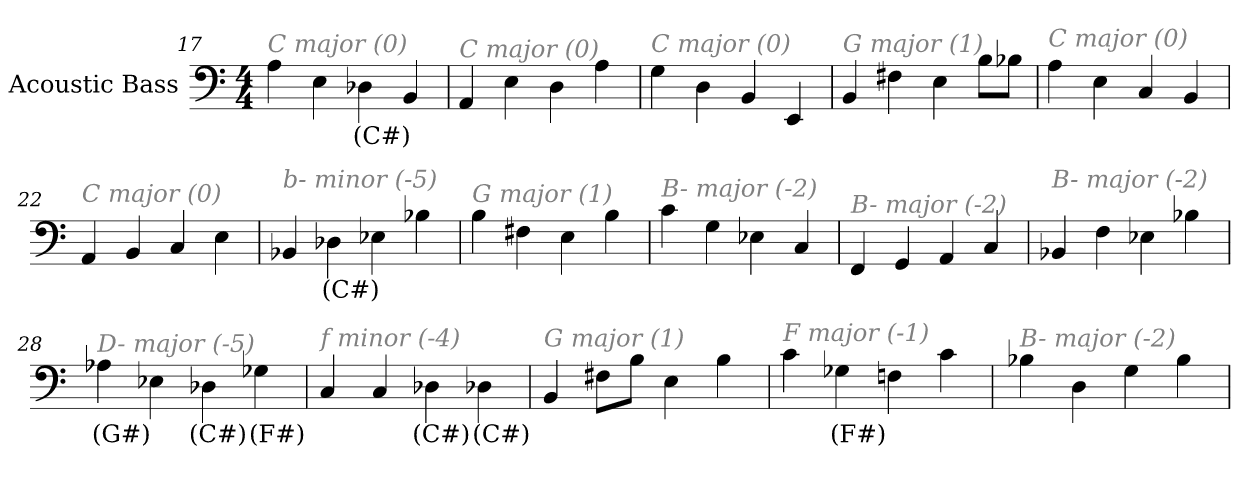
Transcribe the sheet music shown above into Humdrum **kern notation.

**kern	**text
*part1	*part1
*staff1	*staff1
*I"Acoustic Bass	*
*clefF4	*
*ITrd7c12	*
*k[]	*
*C:	*
*M4/4	*
=17	=17
!LO:TX:i:color=#808080:t=C major (0)	!
4AA	.
4EE	.
4DD-Xi	(C#)
4BBB	.
=18	=18
!LO:TX:i:color=#808080:t=C major (0)	!
4AAA	.
4EE	.
4DD	.
4AA	.
=19	=19
!LO:TX:i:color=#808080:t=C major (0)	!
4GG	.
4DD	.
4BBB	.
4EEE	.
=20	=20
!LO:TX:i:color=#808080:t=G major (1)	!
4BBB	.
4FF#X	.
4EE	.
8BBL	.
8BB-XJ	.
=21	=21
!LO:TX:i:color=#808080:t=C major (0)	!
4AA	.
4EE	.
4CC	.
4BBB	.
=22	=22
!LO:TX:i:color=#808080:t=C major (0)	!
4AAA	.
4BBB	.
4CC	.
4EE	.
=23	=23
!LO:TX:i:color=#808080:t=b- minor (-5)	!
4BBB-X	.
4DD-Xi	(C#)
4EE-X	.
4BB-X	.
=24	=24
!LO:TX:i:color=#808080:t=G major (1)	!
4BB	.
4FF#X	.
4EE	.
4BB	.
=25	=25
!LO:TX:i:color=#808080:t=B- major (-2)	!
4C	.
4GG	.
4EE-X	.
4CC	.
=26	=26
!LO:TX:i:color=#808080:t=B- major (-2)	!
4FFF	.
4GGG	.
4AAA	.
4CC	.
=27	=27
!LO:TX:i:color=#808080:t=B- major (-2)	!
4BBB-X	.
4FF	.
4EE-X	.
4BB-X	.
=28	=28
!LO:TX:i:color=#808080:t=D- major (-5)	!
4AA-Xi	(G#)
4EE-X	.
4DD-Xi	(C#)
4GG-Xi	(F#)
=29	=29
!LO:TX:i:color=#808080:t=f minor (-4)	!
4CC	.
4CC	.
4DD-Xi	(C#)
4DD-Xi	(C#)
=30	=30
!LO:TX:i:color=#808080:t=G major (1)	!
4BBB	.
8FF#XL	.
8BBJ	.
4EE	.
4BB	.
=31	=31
!LO:TX:i:color=#808080:t=F major (-1)	!
4C	.
4GG-Xi	(F#)
4FFn	.
4C	.
=32	=32
!LO:TX:i:color=#808080:t=B- major (-2)	!
4BB-X	.
4DD	.
4GG	.
4BB-	.
=	=
*-	*-
